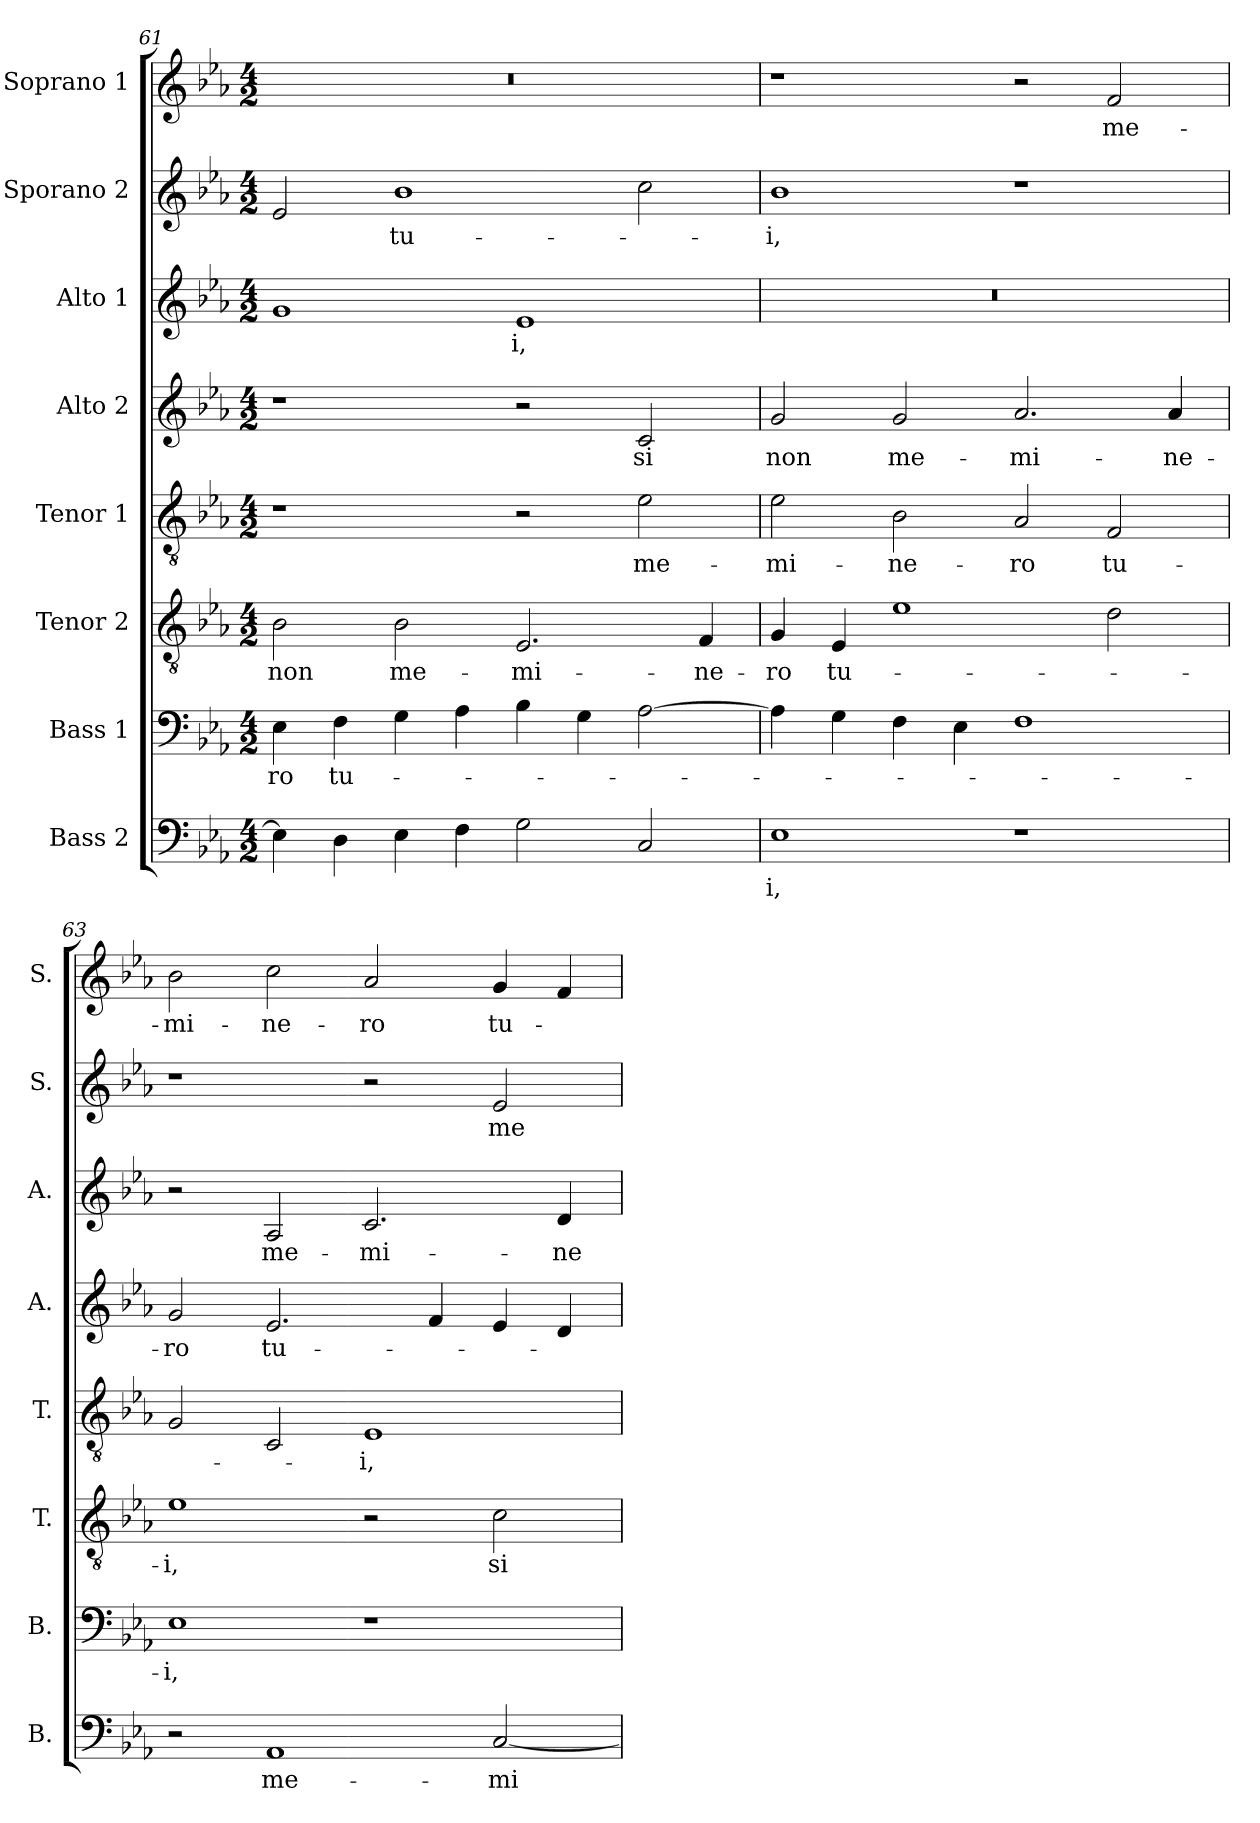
**kern	**text	**kern	**text	**kern	**text	**kern	**text	**kern	**text	**kern	**text	**kern	**text	**kern	**text
*part8	*part8	*part7	*part7	*part6	*part6	*part5	*part5	*part4	*part4	*part3	*part3	*part2	*part2	*part1	*part1
*staff8	*staff8	*staff7	*staff7	*staff6	*staff6	*staff5	*staff5	*staff4	*staff4	*staff3	*staff3	*staff2	*staff2	*staff1	*staff1
*I"Bass 2	*	*I"Bass 1	*	*I"Tenor 2	*	*I"Tenor 1	*	*I"Alto 2	*	*I"Alto 1	*	*I"Sporano 2	*	*I"Soprano 1	*
*I'B.	*	*I'B.	*	*I'T.	*	*I'T.	*	*I'A.	*	*I'A.	*	*I'S.	*	*I'S.	*
!!LO:PB:g=z
*clefF4	*	*clefF4	*	*clefGv2	*	*clefGv2	*	*clefG2	*	*clefG2	*	*clefG2	*	*clefG2	*
*	*	*	*	*ITrd7c12	*	*ITrd7c12	*	*	*	*	*	*	*	*	*
*k[b-e-a-]	*	*k[b-e-a-]	*	*k[b-e-a-]	*	*k[b-e-a-]	*	*k[b-e-a-]	*	*k[b-e-a-]	*	*k[b-e-a-]	*	*k[b-e-a-]	*
*E-:	*	*E-:	*	*E-:	*	*E-:	*	*E-:	*	*E-:	*	*E-:	*	*E-:	*
*M4/2	*	*M4/2	*	*M4/2	*	*M4/2	*	*M4/2	*	*M4/2	*	*M4/2	*	*M4/2	*
=61	=61	=61	=61	=61	=61	=61	=61	=61	=61	=61	=61	=61	=61	=61	=61
!	!	!	!LO:LY:b:color=#000000	!	!	!	!	!	!	!	!	!	!	!	!
!	!	!	!	!	!LO:LY:b:color=#000000	!	!	!	!	!	!	!	!	!LO:N:vis=1	!
4E-i\]	.	4E-i\	-ro	2BB-i\	non	1r	.	1r	.	1gi	.	2e-i/	.	0r	.
!	!	!	!LO:LY:b:color=#000000	!	!	!	!	!	!	!	!	!	!	!	!
4Di\	.	4Fi\	tu-	.	.	.	.	.	.	.	.	.	.	.	.
!	!	!	!	!	!LO:LY:b:color=#000000	!	!	!	!	!	!	!	!	!	!
!	!	!	!	!	!	!	!	!	!	!	!	!	!LO:LY:b:color=#000000	!	!
4E-i\	.	4Gi\	.	2BB-i\	me-	.	.	.	.	.	.	1b-i	tu-	.	.
4Fi\	.	4A-i\	.	.	.	.	.	.	.	.	.	.	.	.	.
!	!	!	!	!	!LO:LY:b:color=#000000	!	!	!	!	!	!	!	!	!	!
!	!	!	!	!	!	!	!	!	!	!	!LO:LY:b:color=#000000	!	!	!	!
2Gi\	.	4B-i\	.	2.EE-i/	-mi-	2r	.	2r	.	1e-i	-i,	.	.	.	.
.	.	4Gi\	.	.	.	.	.	.	.	.	.	.	.	.	.
!	!	!	!	!	!	!	!LO:LY:b:color=#000000	!	!	!	!	!	!	!	!
!	!	!	!	!	!	!	!	!	!LO:LY:b:color=#000000	!	!	!	!	!	!
2Ci/	.	[>2A-i\	.	.	.	2E-i\	me-	2ci/	si	.	.	2cci\	.	.	.
!	!	!	!	!	!LO:LY:b:color=#000000	!	!	!	!	!	!	!	!	!	!
.	.	.	.	4FFi/	-ne-	.	.	.	.	.	.	.	.	.	.
=62	=62	=62	=62	=62	=62	=62	=62	=62	=62	=62	=62	=62	=62	=62	=62
!	!LO:LY:b:color=#000000	!	!	!	!	!	!	!	!	!	!	!	!	!	!
!	!	!	!	!	!LO:LY:b:color=#000000	!	!	!	!	!	!	!	!	!	!
!	!	!	!	!	!	!	!LO:LY:b:color=#000000	!	!	!	!	!	!	!	!
!	!	!	!	!	!	!	!	!	!LO:LY:b:color=#000000	!LO:N:vis=1	!	!	!	!	!
!	!	!	!	!	!	!	!	!	!	!	!	!	!LO:LY:b:color=#000000	!	!
1E-i	-i,	4A-i\]	.	4GGi/	-ro	2E-i\	-mi-	2gi/	non	0r	.	1b-i	-i,	1r	.
!	!	!	!	!	!LO:LY:b:color=#000000	!	!	!	!	!	!	!	!	!	!
.	.	4Gi\	.	4EE-i/	tu-	.	.	.	.	.	.	.	.	.	.
!	!	!	!	!	!	!	!LO:LY:b:color=#000000	!	!	!	!	!	!	!	!
!	!	!	!	!	!	!	!	!	!LO:LY:b:color=#000000	!	!	!	!	!	!
.	.	4Fi\	.	1E-i	.	2BB-i\	-ne-	2gi/	me-	.	.	.	.	.	.
.	.	4E-i\	.	.	.	.	.	.	.	.	.	.	.	.	.
!	!	!	!	!	!	!	!LO:LY:b:color=#000000	!	!	!	!	!	!	!	!
!	!	!	!	!	!	!	!	!	!LO:LY:b:color=#000000	!	!	!	!	!	!
1r	.	1Fi	.	.	.	2AA-i/	-ro	2.a-i/	-mi-	.	.	1r	.	2r	.
!	!	!	!	!	!	!	!LO:LY:b:color=#000000	!	!	!	!	!	!	!	!
!	!	!	!	!	!	!	!	!	!	!	!	!	!	!	!LO:LY:b:color=#000000
.	.	.	.	2Di\	.	2FFi/	tu-	.	.	.	.	.	.	2fi/	me-
!	!	!	!	!	!	!	!	!	!LO:LY:b:color=#000000	!	!	!	!	!	!
.	.	.	.	.	.	.	.	4a-i/	-ne-	.	.	.	.	.	.
=63	=63	=63	=63	=63	=63	=63	=63	=63	=63	=63	=63	=63	=63	=63	=63
!	!	!	!LO:LY:b:color=#000000	!	!	!	!	!	!	!	!	!	!	!	!
!	!	!	!	!	!LO:LY:b:color=#000000	!	!	!	!	!	!	!	!	!	!
!	!	!	!	!	!	!	!	!	!LO:LY:b:color=#000000	!	!	!	!	!	!
!	!	!	!	!	!	!	!	!	!	!	!	!	!	!	!LO:LY:b:color=#000000
2r	.	1E-i	-i,	1E-i	-i,	2GGi/	.	2gi/	-ro	2r	.	1r	.	2b-i\	-mi-
!	!LO:LY:b:color=#000000	!	!	!	!	!	!	!	!	!	!	!	!	!	!
!	!	!	!	!	!	!	!	!	!LO:LY:b:color=#000000	!	!	!	!	!	!
!	!	!	!	!	!	!	!	!	!	!	!LO:LY:b:color=#000000	!	!	!	!
!	!	!	!	!	!	!	!	!	!	!	!	!	!	!	!LO:LY:b:color=#000000
1AA-i	me-	.	.	.	.	2CCi/	.	2.e-i/	tu-	2A-i/	me-	.	.	2cci\	-ne-
!	!	!	!	!	!	!	!LO:LY:b:color=#000000	!	!	!	!	!	!	!	!
!	!	!	!	!	!	!	!	!	!	!	!LO:LY:b:color=#000000	!	!	!	!
!	!	!	!	!	!	!	!	!	!	!	!	!	!	!	!LO:LY:b:color=#000000
.	.	1r	.	2r	.	1EE-i	-i,	.	.	2.ci/	-mi-	2r	.	2a-i/	-ro
.	.	.	.	.	.	.	.	4fi/	.	.	.	.	.	.	.
!	!LO:LY:b:color=#000000	!	!	!	!	!	!	!	!	!	!	!	!	!	!
!	!	!	!	!	!LO:LY:b:color=#000000	!	!	!	!	!	!	!	!	!	!
!	!	!	!	!	!	!	!	!	!	!	!	!	!LO:LY:b:color=#000000	!	!
!	!	!	!	!	!	!	!	!	!	!	!	!	!	!	!LO:LY:b:color=#000000
[<2Ci/	-mi-	.	.	2Ci\	si	.	.	4e-i/	.	.	.	2e-i/	me-	4gi/	tu-
!	!	!	!	!	!	!	!	!	!	!	!LO:LY:b:color=#000000	!	!	!	!
.	.	.	.	.	.	.	.	4di/	.	4di/	-ne-	.	.	4fi/	.
=	=	=	=	=	=	=	=	=	=	=	=	=	=	=	=
*-	*-	*-	*-	*-	*-	*-	*-	*-	*-	*-	*-	*-	*-	*-	*-
